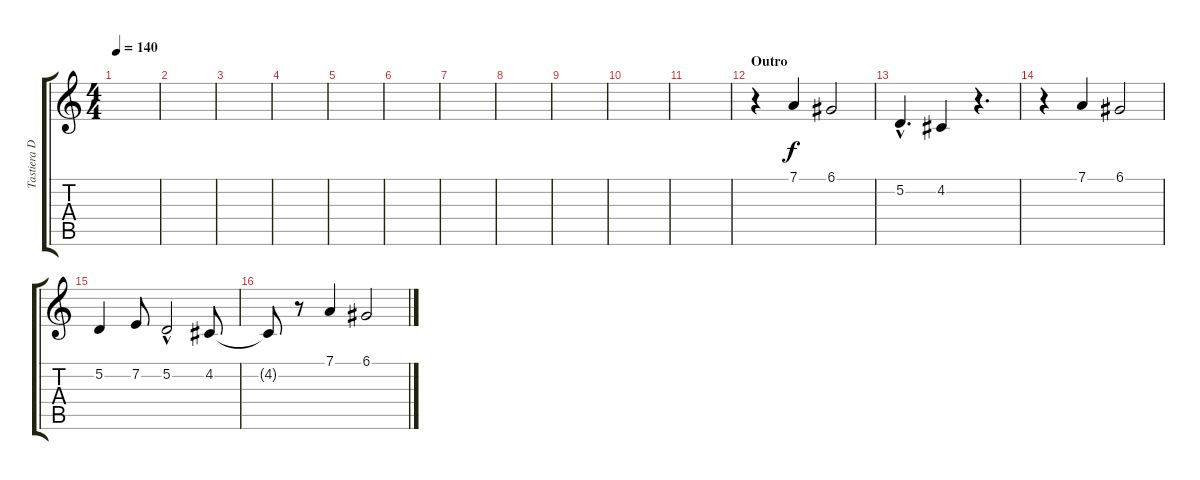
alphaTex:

\track ("Tastiera Dx" "Tastiera D") {instrument acousticgrandpiano}
\staff {score tabs}
\tuning (D4 A3 F3 C3 G2 D2) {hide}
\ts (4 4)
\tempo 140
\clef g2
\ks c
|
|
|
|
|
|
|
|
|
|
|
\section ("" "Outro")
r.4 7.1.4 6.1.2 |
5.2{hac}.4{d} 4.2.4 r.4{d} |
r.4 7.1.4 6.1.2 |
5.2.4 7.2.8 5.2{hac}.2 4.2.8 |
4.2{t}.8 r.8 7.1.4 6.1.2
